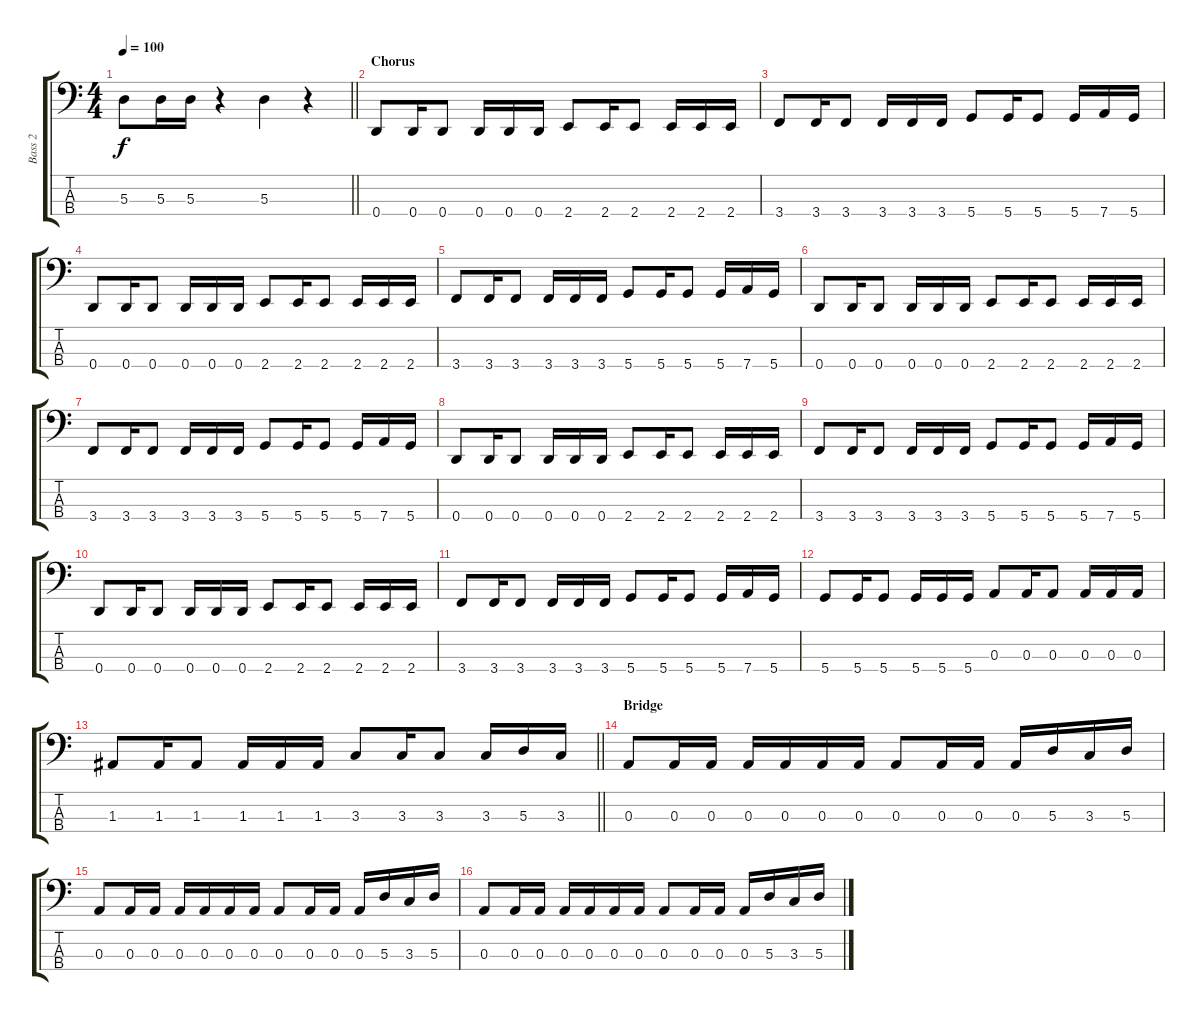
\track ("Bass 2" "Bass 2") {instrument electricbassfinger}
\staff {score tabs}
\tuning (G2 D2 A1 D1) {hide}
\ts (4 4)
\tempo 100
\clef f4
\barLineRight lightlight
\ks c
5.3.8{dy f} 5.3.16 5.3.16 r.4 5.3.4 r.4 |
\section ("" "Chorus")
0.4.8 0.4.16 0.4.8 0.4.16 0.4.16 0.4.16 2.4.8 2.4.16 2.4.8 2.4.16 2.4.16 2.4.16 |
3.4.8 3.4.16 3.4.8 3.4.16 3.4.16 3.4.16 5.4.8 5.4.16 5.4.8 5.4.16 7.4.16 5.4.16 |
0.4.8 0.4.16 0.4.8 0.4.16 0.4.16 0.4.16 2.4.8 2.4.16 2.4.8 2.4.16 2.4.16 2.4.16 |
3.4.8 3.4.16 3.4.8 3.4.16 3.4.16 3.4.16 5.4.8 5.4.16 5.4.8 5.4.16 7.4.16 5.4.16 |
0.4.8 0.4.16 0.4.8 0.4.16 0.4.16 0.4.16 2.4.8 2.4.16 2.4.8 2.4.16 2.4.16 2.4.16 |
3.4.8 3.4.16 3.4.8 3.4.16 3.4.16 3.4.16 5.4.8 5.4.16 5.4.8 5.4.16 7.4.16 5.4.16 |
0.4.8 0.4.16 0.4.8 0.4.16 0.4.16 0.4.16 2.4.8 2.4.16 2.4.8 2.4.16 2.4.16 2.4.16 |
3.4.8 3.4.16 3.4.8 3.4.16 3.4.16 3.4.16 5.4.8 5.4.16 5.4.8 5.4.16 7.4.16 5.4.16 |
0.4.8 0.4.16 0.4.8 0.4.16 0.4.16 0.4.16 2.4.8 2.4.16 2.4.8 2.4.16 2.4.16 2.4.16 |
3.4.8 3.4.16 3.4.8 3.4.16 3.4.16 3.4.16 5.4.8 5.4.16 5.4.8 5.4.16 7.4.16 5.4.16 |
5.4.8 5.4.16 5.4.8 5.4.16 5.4.16 5.4.16 0.3.8 0.3.16 0.3.8 0.3.16 0.3.16 0.3.16 |
\barLineRight lightlight
1.3.8 1.3.16 1.3.8 1.3.16 1.3.16 1.3.16 3.3.8 3.3.16 3.3.8 3.3.16 5.3.16 3.3.16 |
\section ("" "Bridge")
0.3.8 0.3.16 0.3.16 0.3.16 0.3.16 0.3.16 0.3.16 0.3.8 0.3.16 0.3.16 0.3.16 5.3.16 3.3.16 5.3.16 |
0.3.8 0.3.16 0.3.16 0.3.16 0.3.16 0.3.16 0.3.16 0.3.8 0.3.16 0.3.16 0.3.16 5.3.16 3.3.16 5.3.16 |
0.3.8 0.3.16 0.3.16 0.3.16 0.3.16 0.3.16 0.3.16 0.3.8 0.3.16 0.3.16 0.3.16 5.3.16 3.3.16 5.3.16
